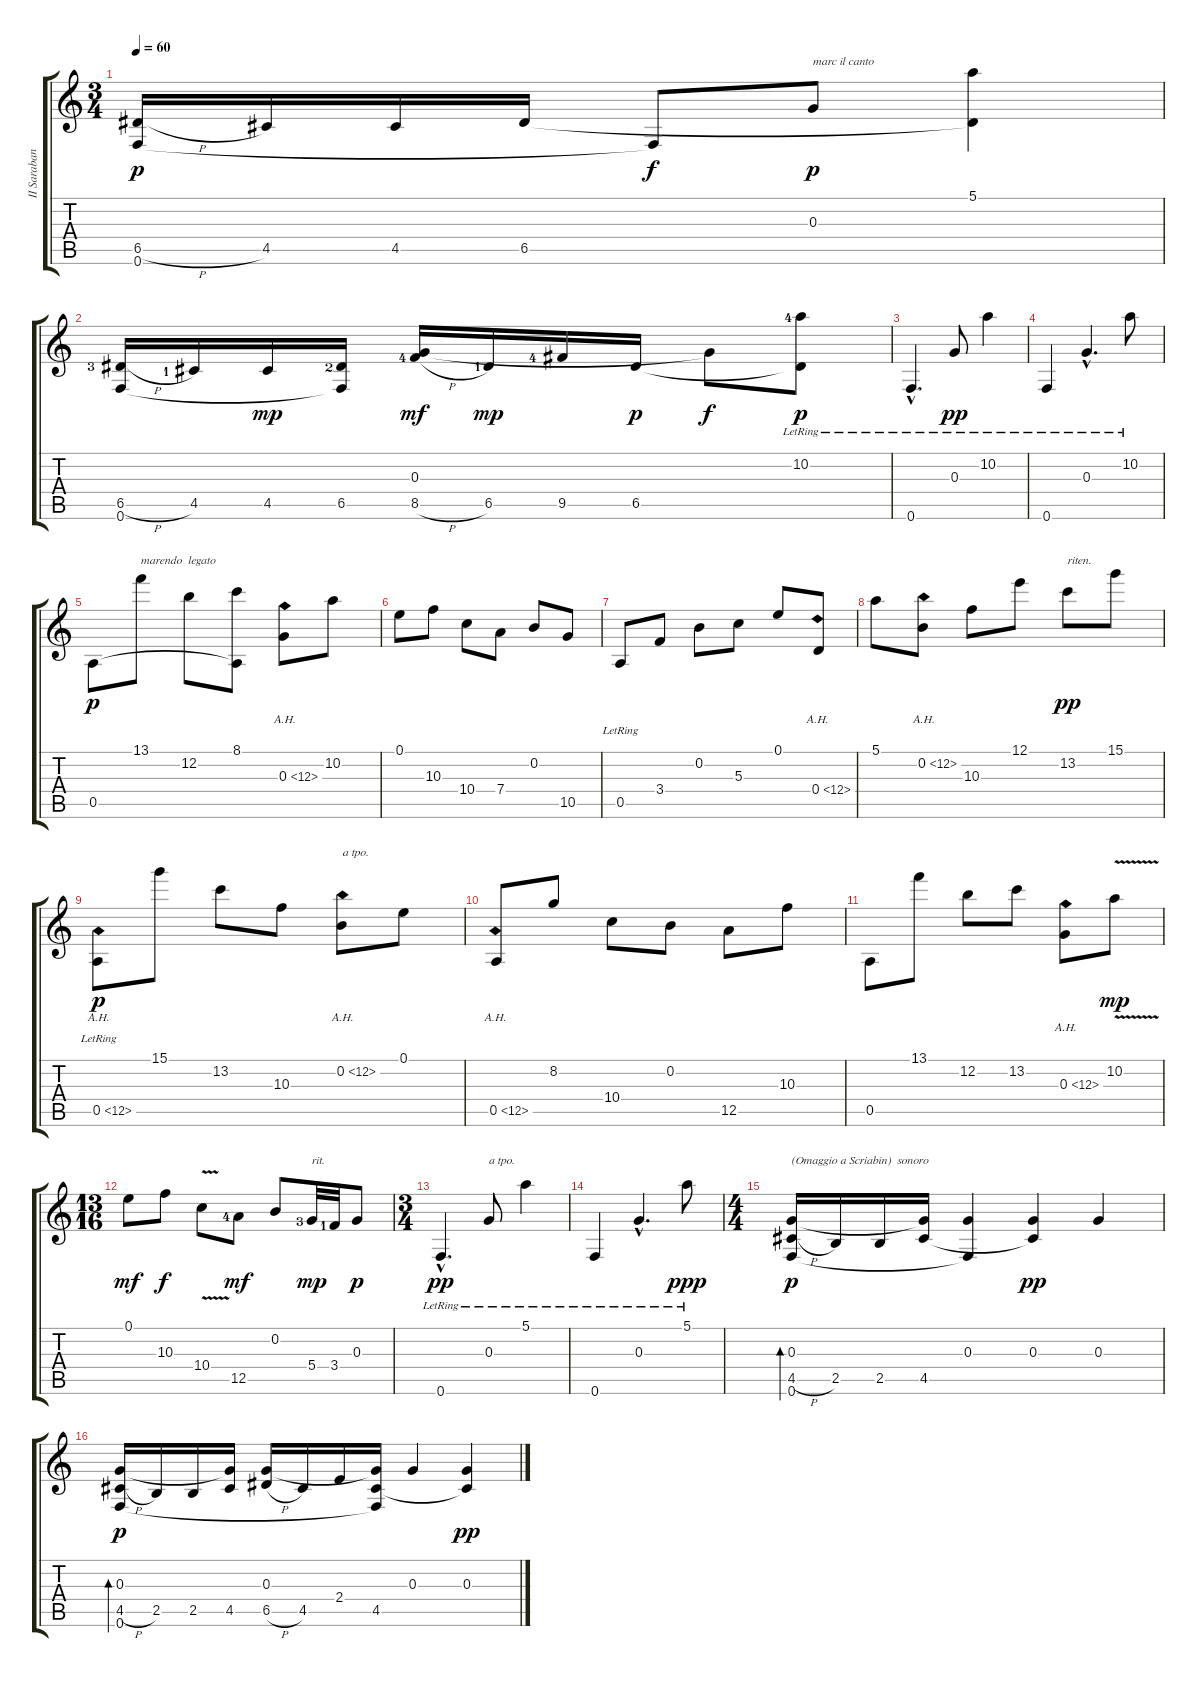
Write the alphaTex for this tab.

\track ("II Sarabanda De Scriabin" "II Saraban") {instrument acousticguitarnylon}
\staff {score tabs}
\tuning (E4 B3 G3 D3 A2 F2) {hide}
\ts (3 4)
\tempo 60
\clef g2
\ks c
(6.5{h} 0.6).16{dy p} 4.5.16 4.5.16 6.5.16 0.6{t}.8{dy f} 0.3.8{txt "marc il canto" dy p} (5.1 6.5{t}).4 |
(6.5{h lf 4} 0.6).16 4.5{lf 2}.16 4.5.16{dy mp} (6.5{lf 3} 0.6{t}).16 (0.3 8.5{h lf 5}).16{dy mf} 6.5{lf 2}.16{dy mp} 9.5{lf 5}.16 6.5.16{dy p} 0.3{t}.8{dy f} (10.2{lr lf 5} 6.5{t}).8{dy p} |
0.6{hac lr}.4{d} 0.3{lr}.8{dy pp} 10.2{lr}.4 |
0.6{lr}.4 0.3{hac lr}.4{d} 10.2{lr}.8 |
0.5.8{dy p} 13.1.8{txt "marendo  legato"} 12.2.8 (8.1 0.5{t}).8 0.3{ah 12}.8 10.2.8 |
0.1.8 10.3.8 10.4.8 7.4.8 0.2.8 10.5.8 |
0.5{lr}.8 3.4.8 0.2.8 5.3.8 0.1.8 0.4{ah 12}.8 |
5.1.8 0.2{ah 12}.8 10.3.8 12.1.8 13.2.8{txt "riten." dy pp} 15.1.8 |
0.5{ah 12 lr}.8{dy p} 15.1.8 13.2.8 10.3.8 0.2{ah 12}.8{txt "a tpo."} 0.1.8 |
0.5{ah 12}.8 8.2.8 10.4.8 0.2.8 12.5.8 10.3.8 |
0.5.8 13.1.8 12.2.8 13.2.8 0.3{ah 12}.8 10.2{v}.8{dy mp} |
\ts (13 16)
0.1.8{dy mf} 10.3.8{dy f} 10.4{v}.8 12.5{lf 5}.8{dy mf} 0.2.8 5.4{lf 4}.32{txt "rit." dy mp} 3.4{lf 2}.32 0.3.8{dy p} |
\ts (3 4)
0.6{hac lr}.4{d dy pp} 0.3{lr}.8{txt "a tpo."} 5.1{lr}.4 |
0.6{lr}.4 0.3{hac lr}.4{d} 5.1{lr}.8{dy ppp} |
\ts (4 4)
(0.3 4.5{h} 0.6).16{bd 60 txt "(Omaggio a Scriabin)  sonoro" dy p} 2.5.16 2.5.16 (0.3{t} 4.5).16 (0.3 0.6{t}).4 (0.3 4.5{t}).4{dy pp} 0.3.4 |
(0.3 4.5{h} 0.6).16{bd 60 dy p} 2.5.16 2.5.16 (0.3{t} 4.5).16 (0.3 6.5{h}).16 4.5.16 2.4.16 (0.3{t} 4.5 0.6{t}).16 0.3.4 (0.3 4.5{t}).4{dy pp}
